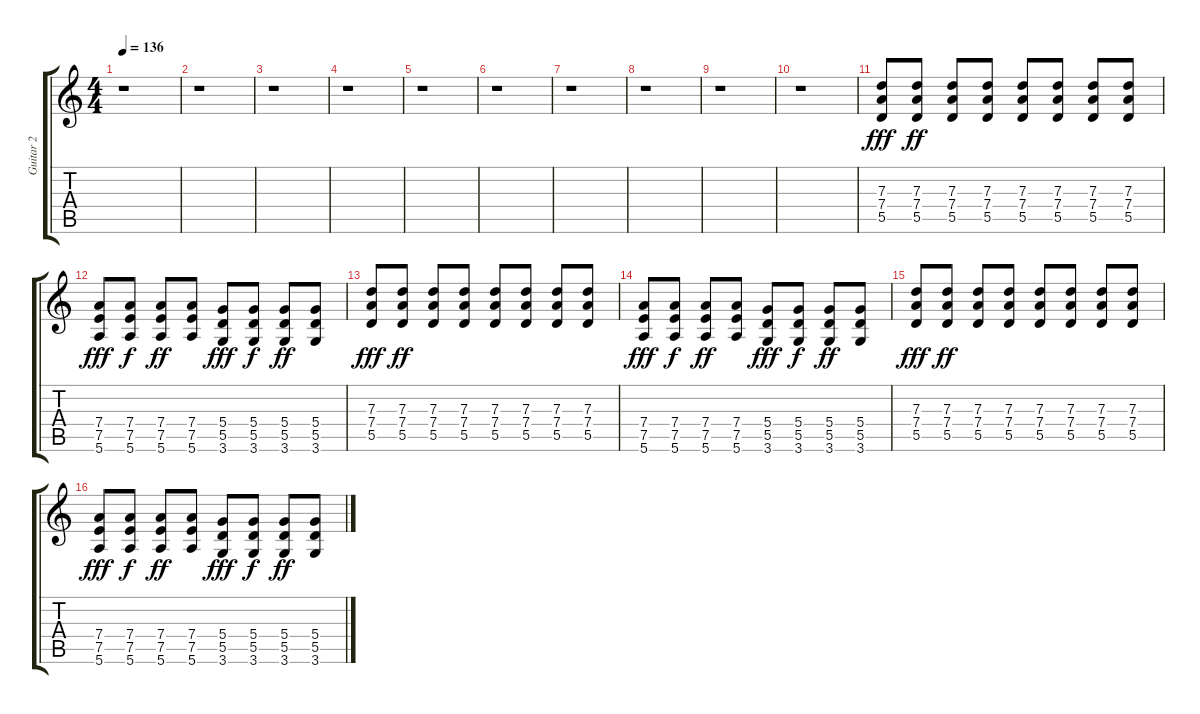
\track ("Guitar 2" "Guitar 2") {instrument overdrivenguitar}
\staff {score tabs}
\tuning (E4 B3 G3 D3 A2 E2) {hide}
\ts (4 4)
\tempo 136
\clef g2
\ks c
r.1{dy f} |
r.1 |
r.1 |
r.1 |
r.1 |
r.1 |
r.1 |
r.1 |
r.1 |
r.1 |
(7.3 7.4 5.5).8{dy fff} (7.3 7.4 5.5).8{dy ff} (7.3 7.4 5.5).8 (7.3 7.4 5.5).8 (7.3 7.4 5.5).8 (7.3 7.4 5.5).8 (7.3 7.4 5.5).8 (7.3 7.4 5.5).8 |
(7.4 7.5 5.6).8{dy fff} (7.4 7.5 5.6).8{dy f} (7.4 7.5 5.6).8{dy ff} (7.4 7.5 5.6).8 (5.4 5.5 3.6).8{dy fff} (5.4 5.5 3.6).8{dy f} (5.4 5.5 3.6).8{dy ff} (5.4 5.5 3.6).8 |
(7.3 7.4 5.5).8{dy fff} (7.3 7.4 5.5).8{dy ff} (7.3 7.4 5.5).8 (7.3 7.4 5.5).8 (7.3 7.4 5.5).8 (7.3 7.4 5.5).8 (7.3 7.4 5.5).8 (7.3 7.4 5.5).8 |
(7.4 7.5 5.6).8{dy fff} (7.4 7.5 5.6).8{dy f} (7.4 7.5 5.6).8{dy ff} (7.4 7.5 5.6).8 (5.4 5.5 3.6).8{dy fff} (5.4 5.5 3.6).8{dy f} (5.4 5.5 3.6).8{dy ff} (5.4 5.5 3.6).8 |
(7.3 7.4 5.5).8{dy fff} (7.3 7.4 5.5).8{dy ff} (7.3 7.4 5.5).8 (7.3 7.4 5.5).8 (7.3 7.4 5.5).8 (7.3 7.4 5.5).8 (7.3 7.4 5.5).8 (7.3 7.4 5.5).8 |
(7.4 7.5 5.6).8{dy fff} (7.4 7.5 5.6).8{dy f} (7.4 7.5 5.6).8{dy ff} (7.4 7.5 5.6).8 (5.4 5.5 3.6).8{dy fff} (5.4 5.5 3.6).8{dy f} (5.4 5.5 3.6).8{dy ff} (5.4 5.5 3.6).8
